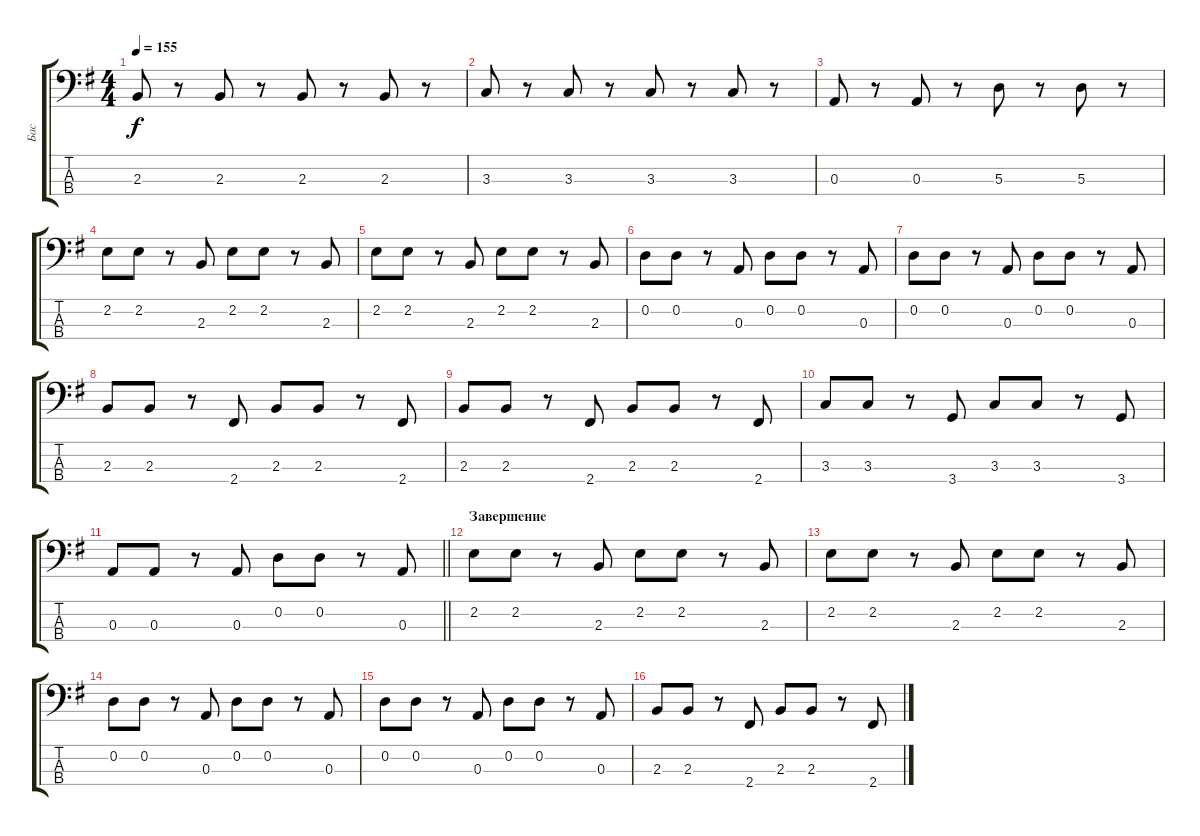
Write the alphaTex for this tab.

\track ("Бас" "Бас") {instrument electricbasspick}
\staff {score tabs}
\tuning (G2 D2 A1 E1) {hide}
\ts (4 4)
\tempo 155
\clef f4
\ks eminor
2.3.8{dy f} r.8 2.3.8 r.8 2.3.8 r.8 2.3.8 r.8 |
3.3.8 r.8 3.3.8 r.8 3.3.8 r.8 3.3.8 r.8 |
0.3.8 r.8 0.3.8 r.8 5.3.8 r.8 5.3.8 r.8 |
2.2.8 2.2.8 r.8 2.3.8 2.2.8 2.2.8 r.8 2.3.8 |
2.2.8 2.2.8 r.8 2.3.8 2.2.8 2.2.8 r.8 2.3.8 |
0.2.8 0.2.8 r.8 0.3.8 0.2.8 0.2.8 r.8 0.3.8 |
0.2.8 0.2.8 r.8 0.3.8 0.2.8 0.2.8 r.8 0.3.8 |
2.3.8 2.3.8 r.8 2.4.8 2.3.8 2.3.8 r.8 2.4.8 |
2.3.8 2.3.8 r.8 2.4.8 2.3.8 2.3.8 r.8 2.4.8 |
3.3.8 3.3.8 r.8 3.4.8 3.3.8 3.3.8 r.8 3.4.8 |
\barLineRight lightlight
0.3.8 0.3.8 r.8 0.3.8 0.2.8 0.2.8 r.8 0.3.8 |
\section ("" "Завершение")
2.2.8{volume 7} 2.2.8 r.8 2.3.8 2.2.8 2.2.8 r.8 2.3.8 |
2.2.8 2.2.8 r.8 2.3.8 2.2.8 2.2.8 r.8 2.3.8 |
0.2.8 0.2.8 r.8 0.3.8 0.2.8 0.2.8 r.8 0.3.8 |
0.2.8 0.2.8 r.8 0.3.8 0.2.8 0.2.8 r.8 0.3.8 |
2.3.8{volume 0} 2.3.8 r.8 2.4.8 2.3.8 2.3.8 r.8 2.4.8
